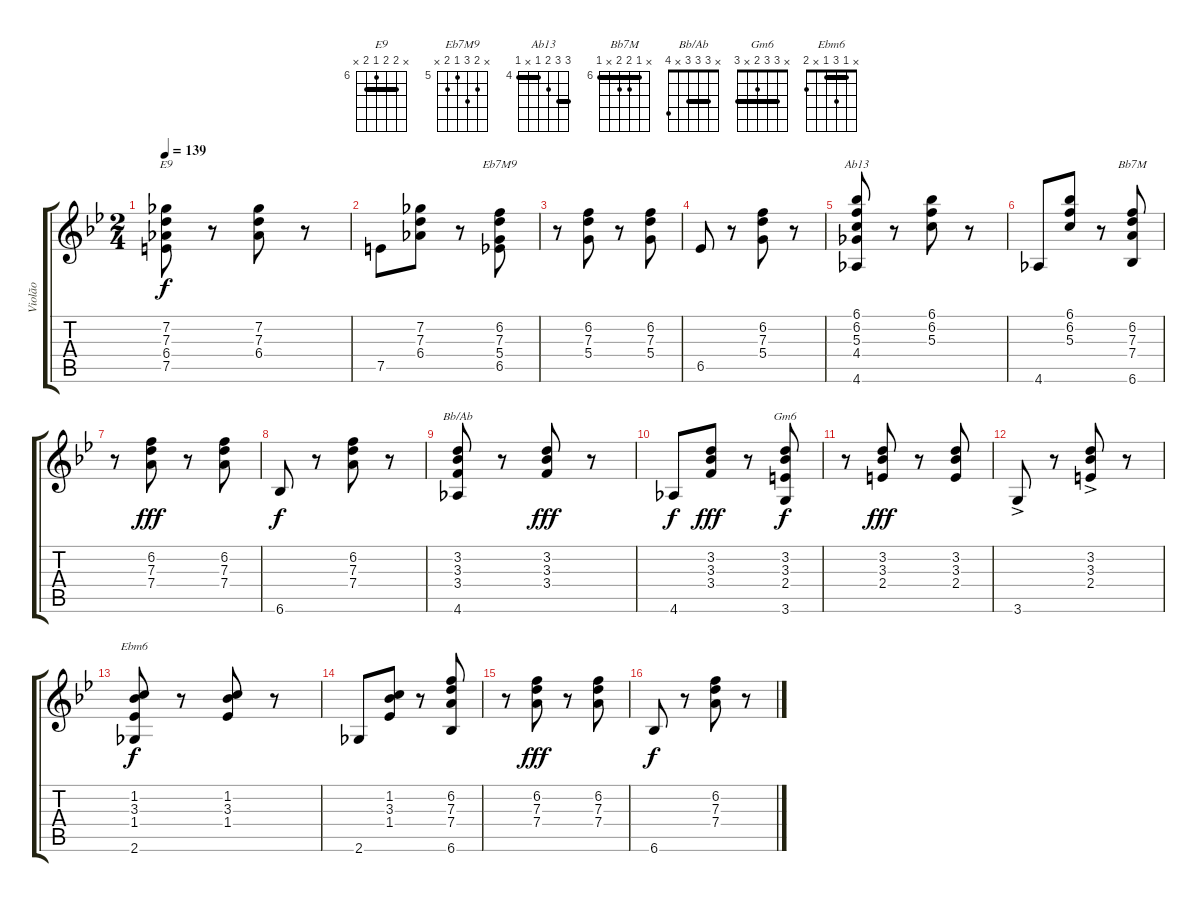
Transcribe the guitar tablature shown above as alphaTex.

\track ("Violão" "Violão") {instrument acousticguitarnylon}
\staff {score tabs}
\tuning (E4 B3 G3 D3 A2 E2) {hide}
\chord ("E9" x 7 7 6 7 x) {firstfret 6 barre 7}
\chord ("Eb7M9" x 6 7 5 6 x) {firstfret 5}
\chord ("Ab13" 6 6 5 4 x 4) {firstfret 4 barre (4 6)}
\chord ("Bb7M" x 6 7 7 x 6) {firstfret 6 barre 6}
\chord ("Bb/Ab" x 3 3 3 x 4) {barre 3}
\chord ("Gm6" x 3 3 2 x 3) {barre 3}
\chord ("Ebm6" x 1 3 1 x 2) {barre 1}
\ts (2 4)
\tempo 139
\clef g2
\ks bb
(7.2 7.3 6.4 7.5).8{ch "E9" dy f} r.8 (7.2 7.3 6.4).8 r.8 |
7.5.8 (7.2 7.3 6.4).8 r.8 (6.2 7.3 5.4 6.5).8{ch "Eb7M9"} |
r.8 (6.2 7.3 5.4).8 r.8 (6.2 7.3 5.4).8 |
6.5.8 r.8 (6.2 7.3 5.4).8 r.8 |
(6.1 6.2 5.3 4.4 4.6).8{ch "Ab13"} r.8 (6.1 6.2 5.3).8 r.8 |
4.6.8 (6.1 6.2 5.3).8 r.8 (6.2 7.3 7.4 6.6).8{ch "Bb7M"} |
r.8 (6.2 7.3 7.4).8{dy fff} r.8 (6.2 7.3 7.4).8 |
6.6.8{dy f} r.8 (6.2 7.3 7.4).8 r.8 |
(3.2 3.3 3.4 4.6).8{ch "Bb/Ab"} r.8 (3.2 3.3 3.4).8{dy fff} r.8 |
4.6.8{dy f} (3.2 3.3 3.4).8{dy fff} r.8 (3.2 3.3 2.4 3.6).8{ch "Gm6" dy f} |
r.8 (3.2 3.3 2.4).8{dy fff} r.8 (3.2 3.3 2.4).8 |
3.6{ac}.8 r.8 (3.2{ac} 3.3{ac} 2.4{ac}).8 r.8 |
(1.2 3.3 1.4 2.6).8{ch "Ebm6" dy f} r.8 (1.2 3.3 1.4).8 r.8 |
2.6.8 (1.2 3.3 1.4).8 r.8 (6.2 7.3 7.4 6.6).8 |
r.8 (6.2 7.3 7.4).8{dy fff} r.8 (6.2 7.3 7.4).8 |
6.6.8{dy f} r.8 (6.2 7.3 7.4).8 r.8
